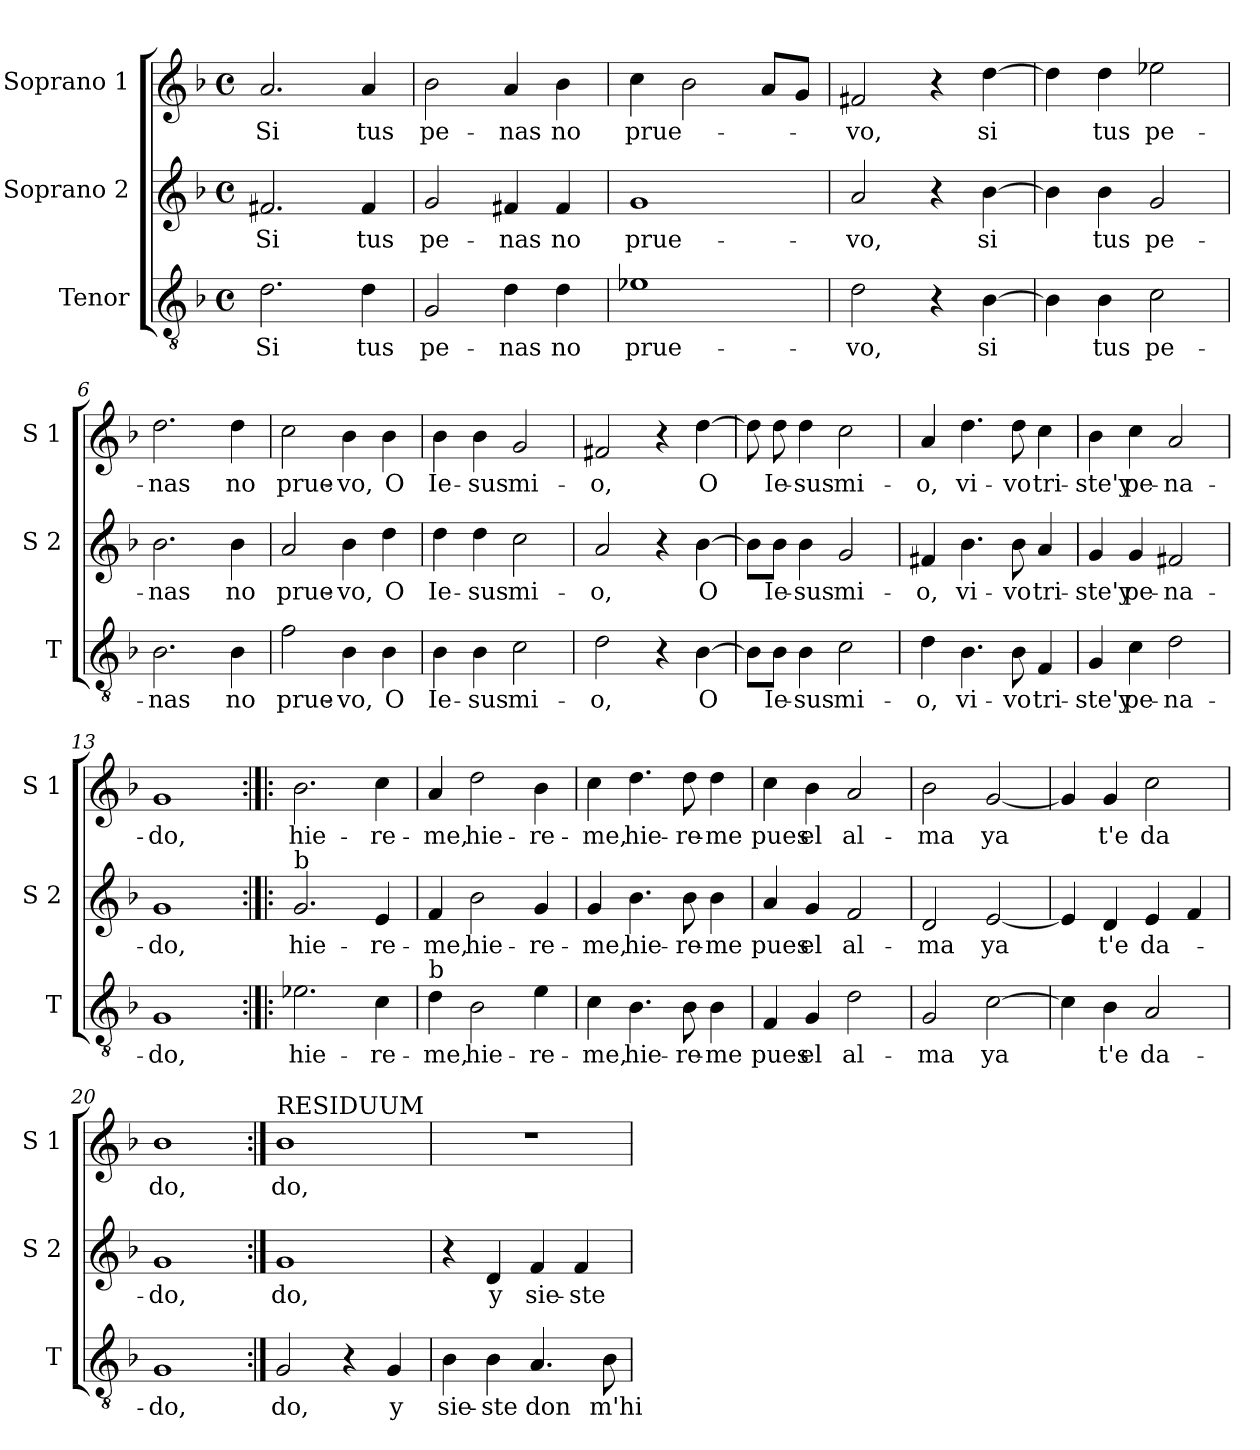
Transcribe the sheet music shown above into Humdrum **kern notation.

**kern	**text	**kern	**text	**kern	**text
*part3	*part3	*part2	*part2	*part1	*part1
*staff3	*staff3	*staff2	*staff2	*staff1	*staff1
*I"Tenor	*	*I"Soprano 2	*	*I"Soprano 1	*
*I'T	*	*I'S 2	*	*I'S 1	*
*clefGv2	*	*clefG2	*	*clefG2	*
*k[b-]	*	*k[b-]	*	*k[b-]	*
*F:	*	*F:	*	*F:	*
*M4/4	*	*M4/4	*	*M4/4	*
*met(c)	*	*met(c)	*	*met(c)	*
=1	=1	=1	=1	=1	=1
!	!LO:LY:b	!	!LO:LY:b	!	!LO:LY:b
2.d\	Si	2.f#X/	Si	2.a/	Si
!	!LO:LY:b	!	!LO:LY:b	!	!LO:LY:b
4d\	tus	4f#/	tus	4a/	tus
=2	=2	=2	=2	=2	=2
!	!LO:LY:b	!	!LO:LY:b	!	!LO:LY:b
2G/	pe-	2g/	pe-	2b-\	pe-
!	!LO:LY:b	!	!LO:LY:b	!	!LO:LY:b
4d\	-nas	4f#X/	-nas	4a/	-nas
!	!LO:LY:b	!	!LO:LY:b	!	!LO:LY:b
4d\	no	4f#/	no	4b-\	no
=3	=3	=3	=3	=3	=3
!	!LO:LY:b	!	!LO:LY:b	!	!LO:LY:b
1e-X	prue-	1g	prue-	4cc\	prue-
.	.	.	.	2b-\	.
.	.	.	.	8a/L	.
.	.	.	.	8g/J	.
=4	=4	=4	=4	=4	=4
!	!LO:LY:b	!	!LO:LY:b	!	!LO:LY:b
2d\	-vo,	2a/	-vo,	2f#X/	-vo,
4r	.	4r	.	4r	.
!	!LO:LY:b	!	!LO:LY:b	!	!LO:LY:b
[4B-\	si	[4b-\	si	[4dd\	si
=5	=5	=5	=5	=5	=5
4B-\]	.	4b-\]	.	4dd\]	.
!	!LO:LY:b	!	!LO:LY:b	!	!LO:LY:b
4B-\	tus	4b-\	tus	4dd\	tus
!	!LO:LY:b	!	!LO:LY:b	!	!LO:LY:b
2c\	pe-	2g/	pe-	2ee-X\	pe-
!!LO:LB:g=z
=6	=6	=6	=6	=6	=6
!	!LO:LY:b	!	!LO:LY:b	!	!LO:LY:b
2.B-\	-nas	2.b-\	-nas	2.dd\	-nas
!	!LO:LY:b	!	!LO:LY:b	!	!LO:LY:b
4B-\	no	4b-\	no	4dd\	no
=7	=7	=7	=7	=7	=7
!	!LO:LY:b	!	!LO:LY:b	!	!LO:LY:b
2f\	prue-	2a/	prue-	2cc\	prue-
!	!LO:LY:b	!	!LO:LY:b	!	!LO:LY:b
4B-\	-vo,	4b-\	-vo,	4b-\	-vo,
!	!LO:LY:b	!	!LO:LY:b	!	!LO:LY:b
4B-\	O	4dd\	O	4b-\	O
=8	=8	=8	=8	=8	=8
!	!LO:LY:b	!	!LO:LY:b	!	!LO:LY:b
4B-\	Ie-	4dd\	Ie-	4b-\	Ie-
!	!LO:LY:b	!	!LO:LY:b	!	!LO:LY:b
4B-\	-sus	4dd\	-sus	4b-\	-sus
!	!LO:LY:b	!	!LO:LY:b	!	!LO:LY:b
2c\	mi-	2cc\	mi-	2g/	mi-
=9	=9	=9	=9	=9	=9
!	!LO:LY:b	!	!LO:LY:b	!	!LO:LY:b
2d\	-o,	2a/	-o,	2f#X/	-o,
4r	.	4r	.	4r	.
!	!LO:LY:b	!	!LO:LY:b	!	!LO:LY:b
[4B-\	O	[4b-\	O	[4dd\	O
=10	=10	=10	=10	=10	=10
8B-\L]	.	8b-\L]	.	8dd\]	.
!	!LO:LY:b	!	!LO:LY:b	!	!LO:LY:b
8B-\J	Ie-	8b-\J	Ie-	8dd\	Ie-
!	!LO:LY:b	!	!LO:LY:b	!	!LO:LY:b
4B-\	-sus	4b-\	-sus	4dd\	-sus
!	!LO:LY:b	!	!LO:LY:b	!	!LO:LY:b
2c\	mi-	2g/	mi-	2cc\	mi-
!!LO:LB:g=z
=11	=11	=11	=11	=11	=11
!	!LO:LY:b	!	!LO:LY:b	!	!LO:LY:b
4d\	-o,	4f#X/	-o,	4a/	-o,
!	!LO:LY:b	!	!LO:LY:b	!	!LO:LY:b
4.B-\	vi-	4.b-\	vi-	4.dd\	vi-
!	!LO:LY:b	!	!LO:LY:b	!	!LO:LY:b
8B-\	-vo	8b-\	-vo	8dd\	-vo
!	!LO:LY:b	!	!LO:LY:b	!	!LO:LY:b
4F/	tri-	4a/	tri-	4cc\	tri-
=12	=12	=12	=12	=12	=12
!	!LO:LY:b	!	!LO:LY:b	!	!LO:LY:b
4G/	-ste'y	4g/	-ste'y	4b-\	-ste'y
!	!LO:LY:b	!	!LO:LY:b	!	!LO:LY:b
4c\	pe-	4g/	pe-	4cc\	pe-
!	!LO:LY:b	!	!LO:LY:b	!	!LO:LY:b
2d\	-na-	2f#X/	-na-	2a/	-na-
=13	=13	=13	=13	=13	=13
!	!LO:LY:b	!	!LO:LY:b	!	!LO:LY:b
1G	-do,	1g	-do,	1g	-do,
=14:|!|:	=14:|!|:	=14:|!|:	=14:|!|:	=14:|!|:	=14:|!|:
!	!	!LO:TX:a:t=b	!	!	!
!	!LO:LY:b	!	!LO:LY:b	!	!LO:LY:b
2.e-X\	hie-	2.g/	hie-	2.b-\	hie-
!	!LO:LY:b	!	!LO:LY:b	!	!LO:LY:b
4c\	-re-	4e/	-re-	4cc\	-re-
=15	=15	=15	=15	=15	=15
!LO:TX:a:t=b	!	!	!	!	!
!	!LO:LY:b	!	!LO:LY:b	!	!LO:LY:b
4d\	-me,	4f/	-me,	4a/	-me,
!	!LO:LY:b	!	!LO:LY:b	!	!LO:LY:b
2B-\	hie-	2b-\	hie-	2dd\	hie-
!	!LO:LY:b	!	!LO:LY:b	!	!LO:LY:b
4e\	-re-	4g/	-re-	4b-\	-re-
!!LO:PB:g=z
=16	=16	=16	=16	=16	=16
!	!LO:LY:b	!	!LO:LY:b	!	!LO:LY:b
4c\	-me,	4g/	-me,	4cc\	-me,
!	!LO:LY:b	!	!LO:LY:b	!	!LO:LY:b
4.B-\	hie-	4.b-\	hie-	4.dd\	hie-
!	!LO:LY:b	!	!LO:LY:b	!	!LO:LY:b
8B-\	-re-	8b-\	-re-	8dd\	-re-
!	!LO:LY:b	!	!LO:LY:b	!	!LO:LY:b
4B-\	-me	4b-\	-me	4dd\	-me
=17	=17	=17	=17	=17	=17
!	!LO:LY:b	!	!LO:LY:b	!	!LO:LY:b
4F/	pues	4a/	pues	4cc\	pues
!	!LO:LY:b	!	!LO:LY:b	!	!LO:LY:b
4G/	el	4g/	el	4b-\	el
!	!LO:LY:b	!	!LO:LY:b	!	!LO:LY:b
2d\	al-	2f/	al-	2a/	al-
=18	=18	=18	=18	=18	=18
!	!LO:LY:b	!	!LO:LY:b	!	!LO:LY:b
2G/	-ma	2d/	-ma	2b-\	-ma
!	!LO:LY:b	!	!LO:LY:b	!	!LO:LY:b
[2c\	ya	[2e/	ya	[2g/	ya
=19	=19	=19	=19	=19	=19
4c\]	.	4e/]	.	4g/]	.
!	!LO:LY:b	!	!LO:LY:b	!	!LO:LY:b
4B-\	t'e	4d/	t'e	4g/	t'e
!	!LO:LY:b	!	!LO:LY:b	!	!LO:LY:b
2A/	da-	4e/	da-	2cc\	da
.	.	4f/	.	.	.
=20	=20	=20	=20	=20	=20
!	!LO:LY:b	!	!LO:LY:b	!	!LO:LY:b
1G	-do,	1g	-do,	1b-	do,
!!LO:LB:g=z
=21:|!	=21:|!	=21:|!	=21:|!	=21:|!	=21:|!
!	!	!	!	!LO:TX:a:t=RESIDUUM	!
!	!LO:LY:b	!	!LO:LY:b	!	!LO:LY:b
2G/	do,	1g	do,	1b-	do,
4r	.	.	.	.	.
!	!LO:LY:b	!	!	!	!
4G/	y	.	.	.	.
=22	=22	=22	=22	=22	=22
!	!LO:LY:b	!	!	!	!
4B-\	sie-	4r	.	1r	.
!	!LO:LY:b	!	!LO:LY:b	!	!
4B-\	-ste	4d/	y	.	.
!	!LO:LY:b	!	!LO:LY:b	!	!
4.A/	don	4f/	sie-	.	.
!	!	!	!LO:LY:b	!	!
.	.	4f/	-ste	.	.
!	!LO:LY:b	!	!	!	!
8B-\	m'hi-	.	.	.	.
=	=	=	=	=	=
*-	*-	*-	*-	*-	*-
